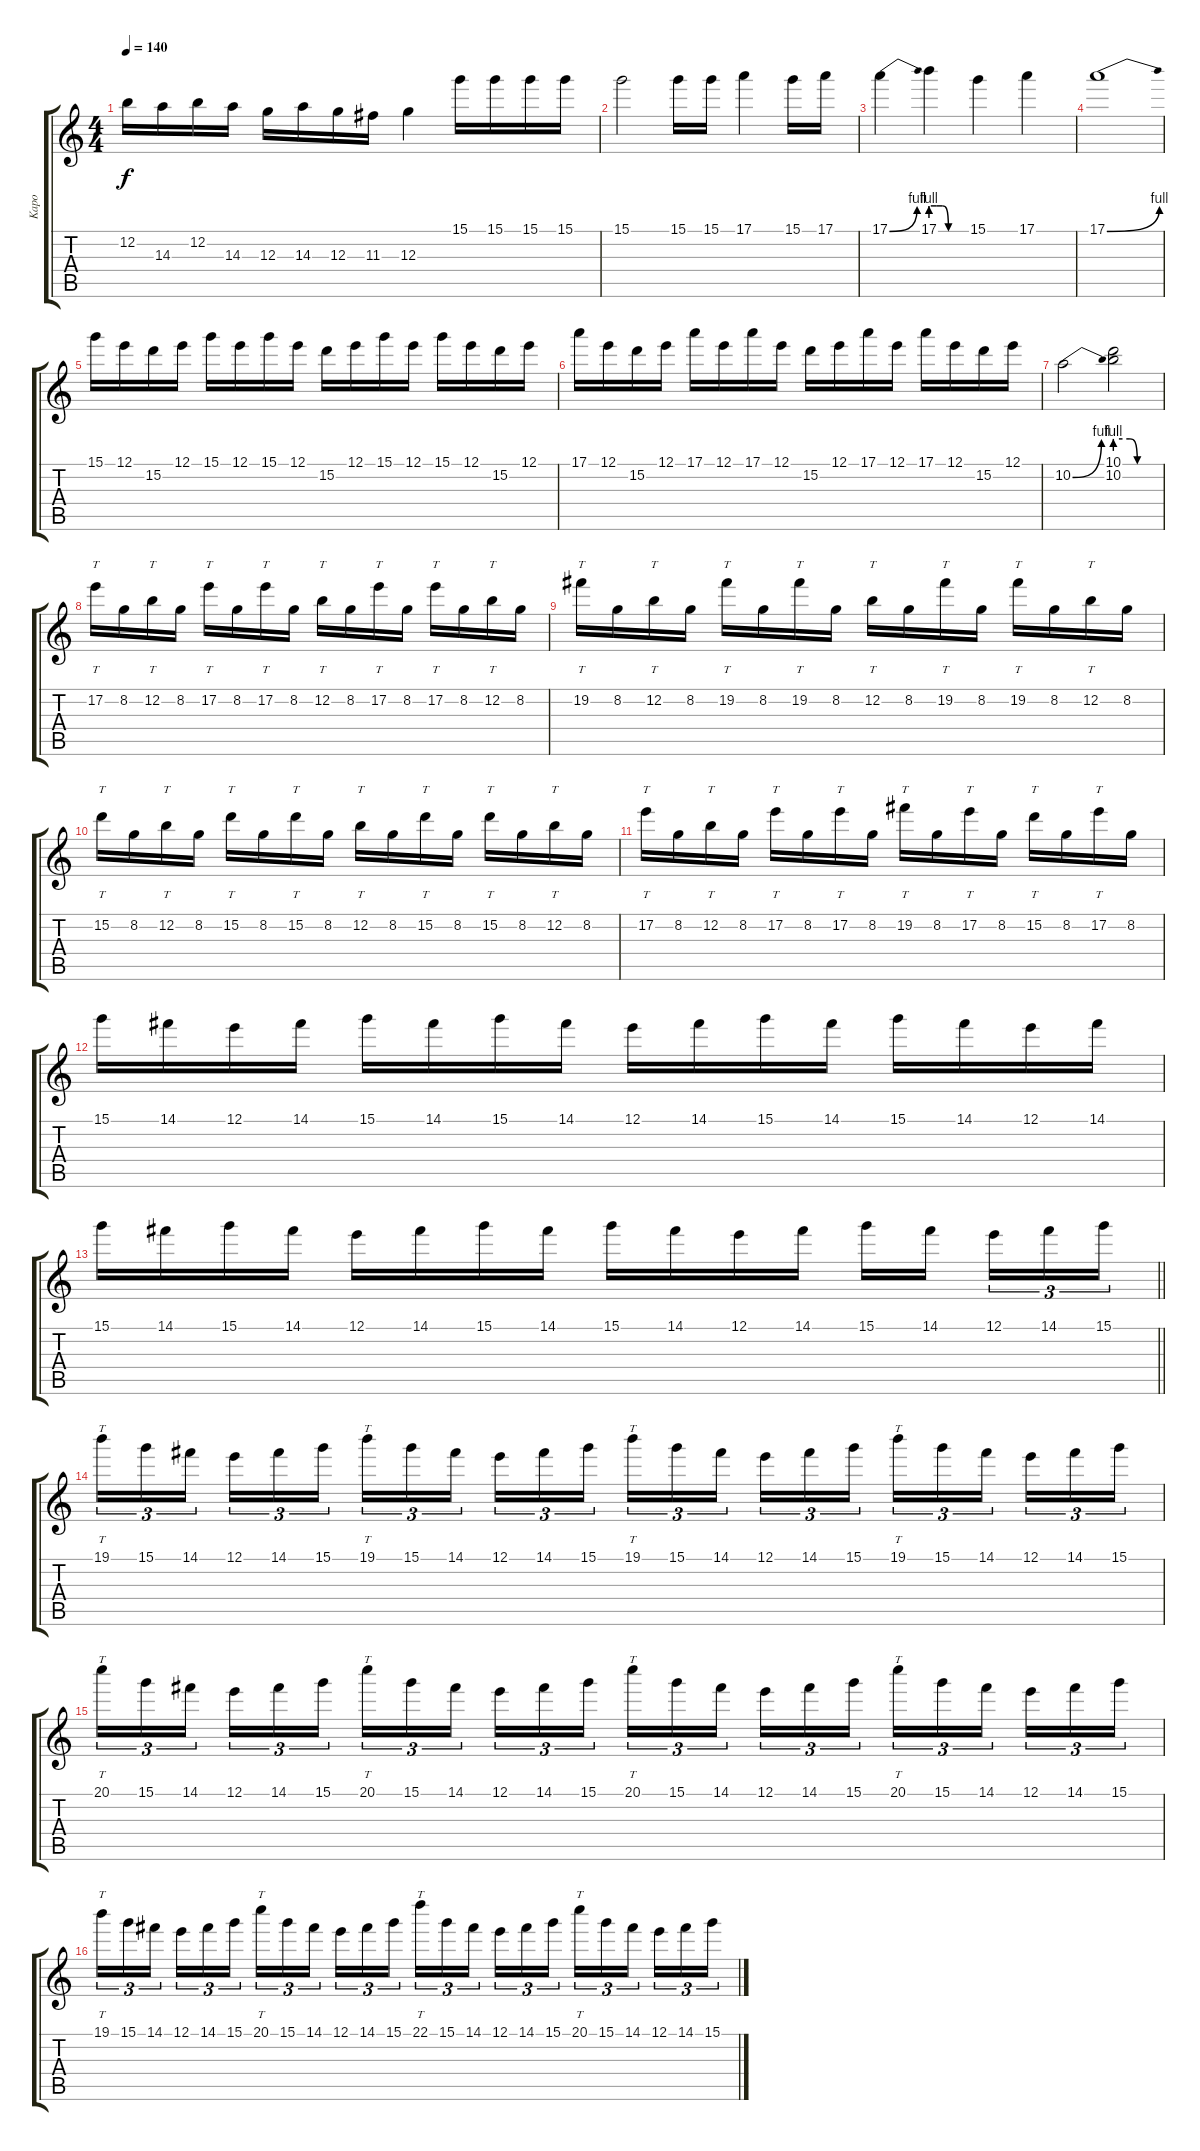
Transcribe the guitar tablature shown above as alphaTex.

\track ("Kapo" "Kapo") {instrument distortionguitar}
\staff {score tabs}
\tuning (E4 B3 G3 D3 A2 D2) {hide}
\ts (4 4)
\tempo 140
\clef g2
\ks c
12.2.16{dy f} 14.3.16 12.2.16 14.3.16 12.3.16 14.3.16 12.3.16 11.3.16 12.3.4 15.1.16 15.1.16 15.1.16 15.1.16 |
15.1.2 15.1.16 15.1.16 17.1.4 15.1.16 17.1.16 |
17.1{be (bend 0 0 60 4)}.4 17.1{be (custom 0 4 10 4 20 4 30 0 60 0)}.4 15.1.4 17.1.4 |
17.1{be (bend 0 0 60 4)}.1 |
15.1.16 12.1.16 15.2.16 12.1.16 15.1.16 12.1.16 15.1.16 12.1.16 15.2.16 12.1.16 15.1.16 12.1.16 15.1.16 12.1.16 15.2.16 12.1.16 |
17.1.16 12.1.16 15.2.16 12.1.16 17.1.16 12.1.16 17.1.16 12.1.16 15.2.16 12.1.16 17.1.16 12.1.16 17.1.16 12.1.16 15.2.16 12.1.16 |
10.2{be (bend 0 0 60 4)}.2 (10.1 10.2{be (custom 0 4 10 4 20 4 30 0 60 0)}).2 |
17.2.16{tt} 8.2.16 12.2.16{tt} 8.2.16 17.2.16{tt} 8.2.16 17.2.16{tt} 8.2.16 12.2.16{tt} 8.2.16 17.2.16{tt} 8.2.16 17.2.16{tt} 8.2.16 12.2.16{tt} 8.2.16 |
19.2.16{tt} 8.2.16 12.2.16{tt} 8.2.16 19.2.16{tt} 8.2.16 19.2.16{tt} 8.2.16 12.2.16{tt} 8.2.16 19.2.16{tt} 8.2.16 19.2.16{tt} 8.2.16 12.2.16{tt} 8.2.16 |
15.2.16{tt} 8.2.16 12.2.16{tt} 8.2.16 15.2.16{tt} 8.2.16 15.2.16{tt} 8.2.16 12.2.16{tt} 8.2.16 15.2.16{tt} 8.2.16 15.2.16{tt} 8.2.16 12.2.16{tt} 8.2.16 |
17.2.16{tt} 8.2.16 12.2.16{tt} 8.2.16 17.2.16{tt} 8.2.16 17.2.16{tt} 8.2.16 19.2.16{tt} 8.2.16 17.2.16{tt} 8.2.16 15.2.16{tt} 8.2.16 17.2.16{tt} 8.2.16 |
15.1.16 14.1.16 12.1.16 14.1.16 15.1.16 14.1.16 15.1.16 14.1.16 12.1.16 14.1.16 15.1.16 14.1.16 15.1.16 14.1.16 12.1.16 14.1.16 |
\barLineRight lightlight
15.1.16 14.1.16 15.1.16 14.1.16 12.1.16 14.1.16 15.1.16 14.1.16 15.1.16 14.1.16 12.1.16 14.1.16 15.1.16 14.1.16{beam splitsecondary} 12.1.16{tu (3 2)} 14.1.16{tu (3 2)} 15.1.16{tu (3 2)} |
19.1.16{tt tu (3 2)} 15.1.16{tu (3 2)} 14.1.16{tu (3 2) beam splitsecondary} 12.1.16{tu (3 2)} 14.1.16{tu (3 2)} 15.1.16{tu (3 2)} 19.1.16{tt tu (3 2)} 15.1.16{tu (3 2)} 14.1.16{tu (3 2) beam splitsecondary} 12.1.16{tu (3 2)} 14.1.16{tu (3 2)} 15.1.16{tu (3 2)} 19.1.16{tt tu (3 2)} 15.1.16{tu (3 2)} 14.1.16{tu (3 2) beam splitsecondary} 12.1.16{tu (3 2)} 14.1.16{tu (3 2)} 15.1.16{tu (3 2)} 19.1.16{tt tu (3 2)} 15.1.16{tu (3 2)} 14.1.16{tu (3 2) beam splitsecondary} 12.1.16{tu (3 2)} 14.1.16{tu (3 2)} 15.1.16{tu (3 2)} |
20.1.16{tt tu (3 2)} 15.1.16{tu (3 2)} 14.1.16{tu (3 2) beam splitsecondary} 12.1.16{tu (3 2)} 14.1.16{tu (3 2)} 15.1.16{tu (3 2)} 20.1.16{tt tu (3 2)} 15.1.16{tu (3 2)} 14.1.16{tu (3 2) beam splitsecondary} 12.1.16{tu (3 2)} 14.1.16{tu (3 2)} 15.1.16{tu (3 2)} 20.1.16{tt tu (3 2)} 15.1.16{tu (3 2)} 14.1.16{tu (3 2) beam splitsecondary} 12.1.16{tu (3 2)} 14.1.16{tu (3 2)} 15.1.16{tu (3 2)} 20.1.16{tt tu (3 2)} 15.1.16{tu (3 2)} 14.1.16{tu (3 2) beam splitsecondary} 12.1.16{tu (3 2)} 14.1.16{tu (3 2)} 15.1.16{tu (3 2)} |
19.1.16{tt tu (3 2)} 15.1.16{tu (3 2)} 14.1.16{tu (3 2) beam splitsecondary} 12.1.16{tu (3 2)} 14.1.16{tu (3 2)} 15.1.16{tu (3 2)} 20.1.16{tt tu (3 2)} 15.1.16{tu (3 2)} 14.1.16{tu (3 2) beam splitsecondary} 12.1.16{tu (3 2)} 14.1.16{tu (3 2)} 15.1.16{tu (3 2)} 22.1.16{tt tu (3 2)} 15.1.16{tu (3 2)} 14.1.16{tu (3 2) beam splitsecondary} 12.1.16{tu (3 2)} 14.1.16{tu (3 2)} 15.1.16{tu (3 2)} 20.1.16{tt tu (3 2)} 15.1.16{tu (3 2)} 14.1.16{tu (3 2) beam splitsecondary} 12.1.16{tu (3 2)} 14.1.16{tu (3 2)} 15.1.16{tu (3 2)}
